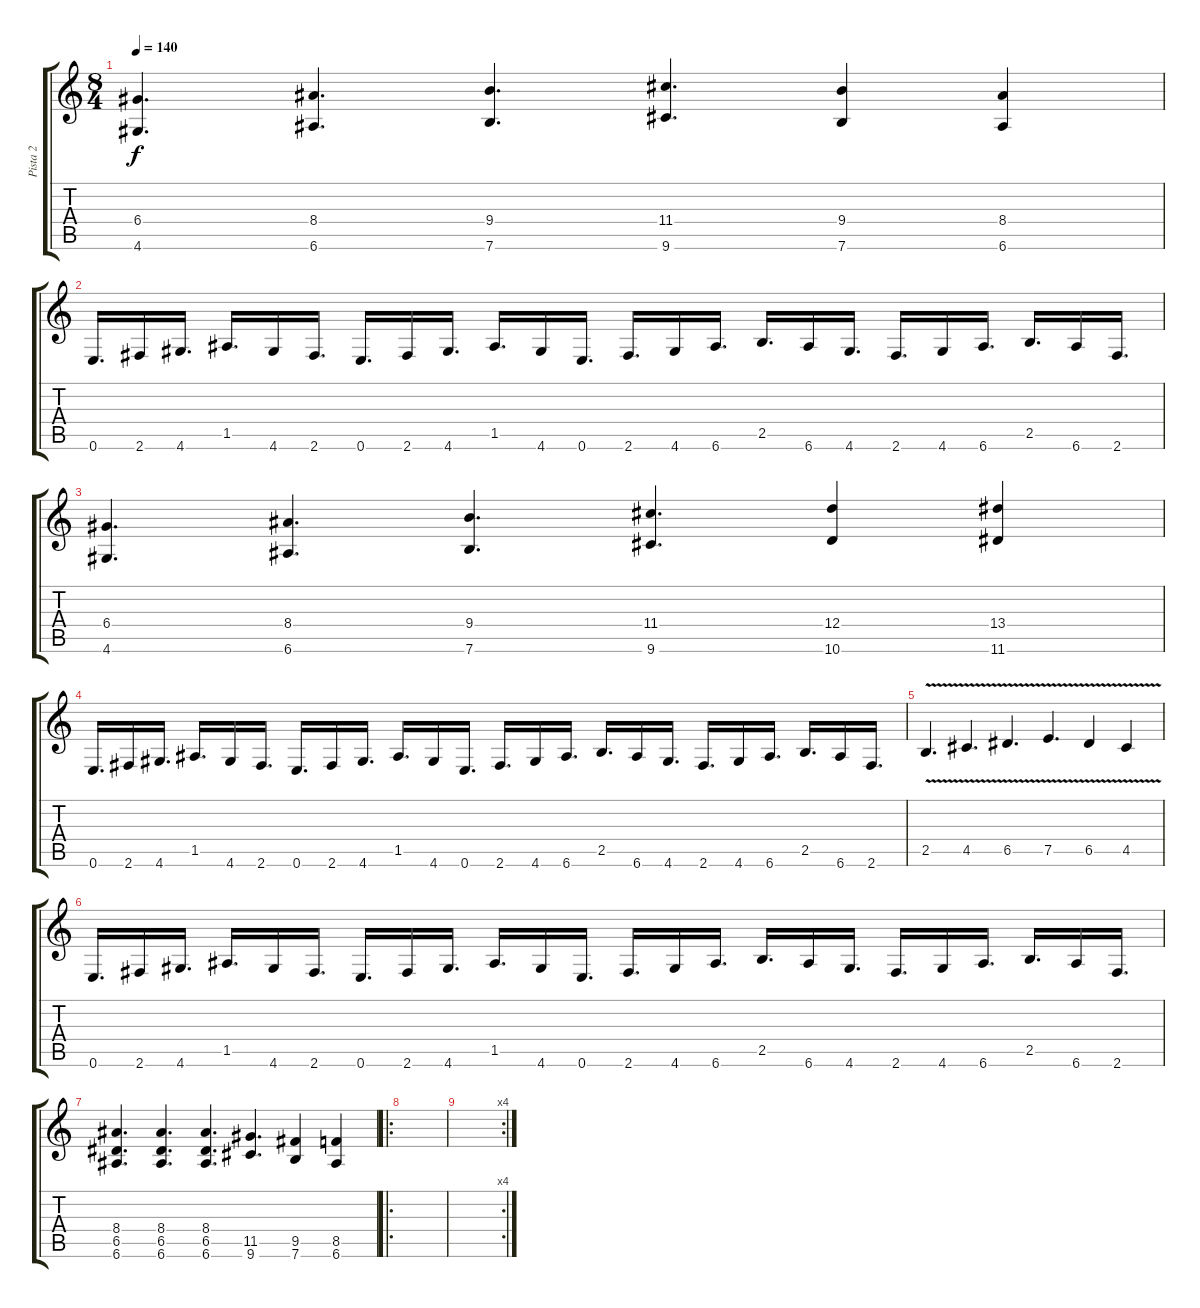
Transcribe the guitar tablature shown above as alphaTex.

\track ("Pista 2" "Pista 2") {instrument overdrivenguitar}
\staff {score tabs}
\tuning (E4 B3 G3 D3 A2 E2) {hide}
\ts (8 4)
\tempo 140
\clef g2
\ks c
(6.4 4.6).4{d dy f} (8.4 6.6).4{d} (9.4 7.6).4{d} (11.4 9.6).4{d} (9.4 7.6).4 (8.4 6.6).4 |
0.6.16{d} 2.6.16 4.6.16{d} 1.5.16{d} 4.6.16 2.6.16{d} 0.6.16{d} 2.6.16 4.6.16{d} 1.5.16{d} 4.6.16 0.6.16{d} 2.6.16{d} 4.6.16 6.6.16{d} 2.5.16{d} 6.6.16 4.6.16{d} 2.6.16{d} 4.6.16 6.6.16{d} 2.5.16{d} 6.6.16 2.6.16{d} |
(6.4 4.6).4{d} (8.4 6.6).4{d} (9.4 7.6).4{d} (11.4 9.6).4{d} (12.4 10.6).4 (13.4 11.6).4 |
0.6.16{d} 2.6.16 4.6.16{d} 1.5.16{d} 4.6.16 2.6.16{d} 0.6.16{d} 2.6.16 4.6.16{d} 1.5.16{d} 4.6.16 0.6.16{d} 2.6.16{d} 4.6.16 6.6.16{d} 2.5.16{d} 6.6.16 4.6.16{d} 2.6.16{d} 4.6.16 6.6.16{d} 2.5.16{d} 6.6.16 2.6.16{d} |
2.5{v}.4{d} 4.5{v}.4{d} 6.5{v}.4{d} 7.5{v}.4{d} 6.5{v}.4 4.5{v}.4 |
0.6.16{d} 2.6.16 4.6.16{d} 1.5.16{d} 4.6.16 2.6.16{d} 0.6.16{d} 2.6.16 4.6.16{d} 1.5.16{d} 4.6.16 0.6.16{d} 2.6.16{d} 4.6.16 6.6.16{d} 2.5.16{d} 6.6.16 4.6.16{d} 2.6.16{d} 4.6.16 6.6.16{d} 2.5.16{d} 6.6.16 2.6.16{d} |
(8.4 6.5 6.6).4{d} (8.4 6.5 6.6).4{d} (8.4 6.5 6.6).4{d} (11.5 9.6).4{d} (9.5 7.6).4 (8.5 6.6).4 |
\ro
|
\rc 4
